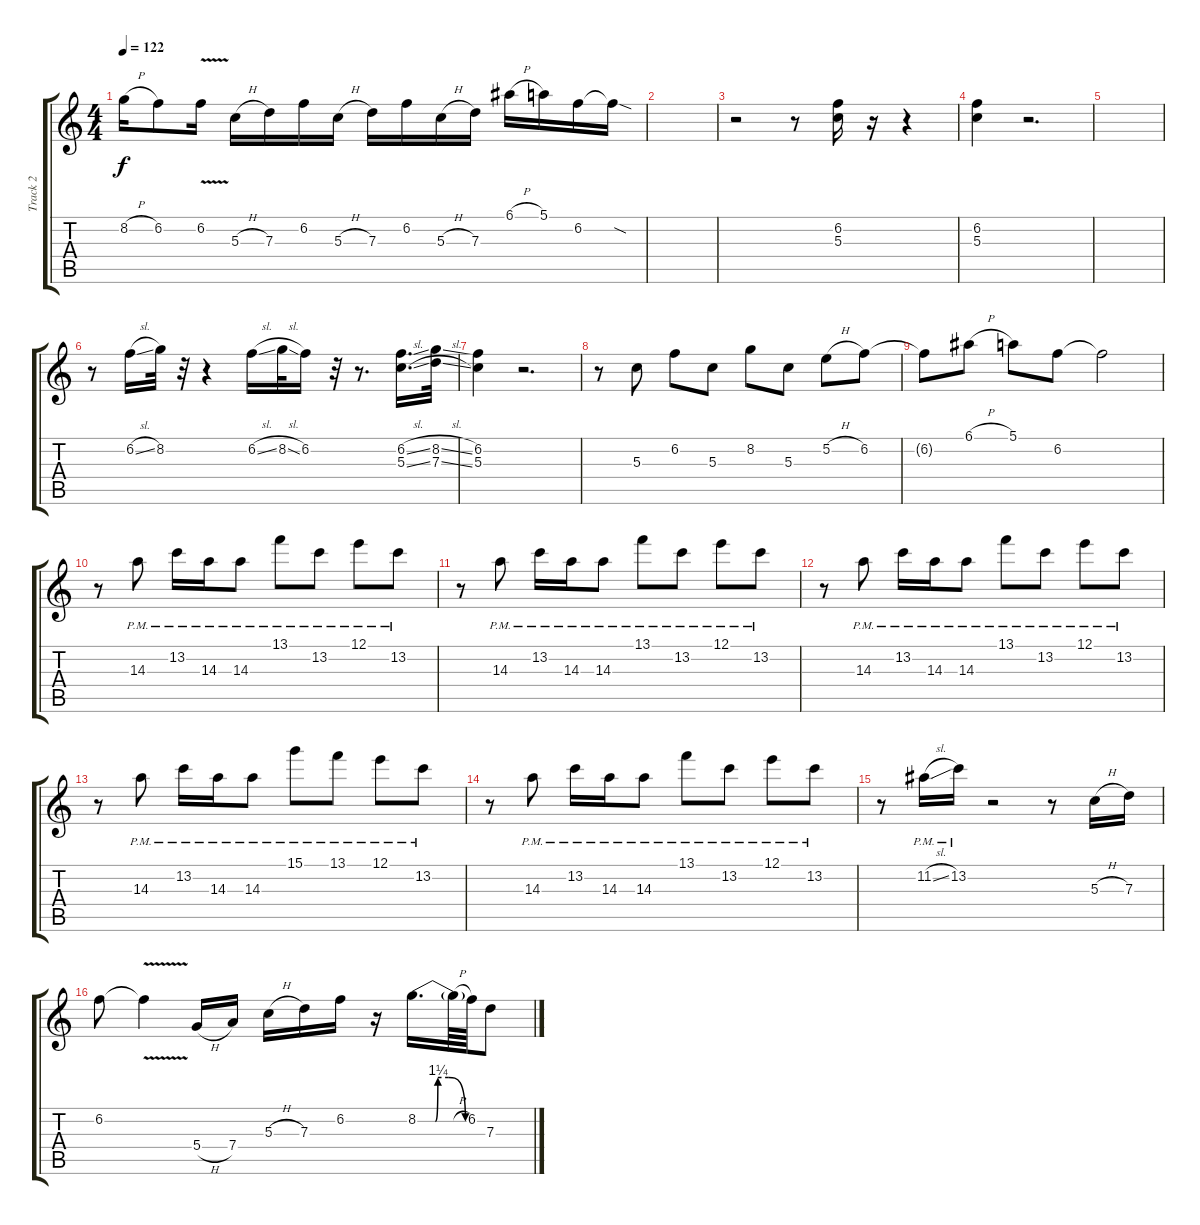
\track ("Track 2" "Track 2") {instrument overdrivenguitar}
\staff {score tabs}
\tuning (E4 B3 G3 D3 A2 E2) {hide}
\ts (4 4)
\tempo 122
\clef g2
\ks c
8.2{h}.16{dy f} 6.2.8 6.2{v}.16 5.3{h}.16 7.3.16 6.2.16 5.3{h}.16 7.3.16 6.2.16 5.3{h}.16 7.3.16 6.1{h}.16 5.1.16 6.2.16 6.2{sod t}.16 |
|
r.2{volume 13} r.8 (6.2 5.3).16 r.16 r.4 |
(6.2 5.3).4 r.2{d} |
|
r.8 6.2{sl}.16 8.2.32 r.32 r.4 6.2{sl}.16 8.2{sl}.32 6.2.16 r.32 r.8{d} (6.2{sl} 5.3{sl}).16{d} (8.2{sl} 7.3{sl}).32 |
(6.2 5.3).4 r.2{d} |
r.8 5.3.8 6.2.8 5.3.8 8.2.8 5.3.8 5.2{h}.8 6.2.8 |
6.2{t}.8 6.1{h}.8 5.1.8 6.2.8 6.2{t}.2 |
r.8 14.3{pm}.8 13.2{pm}.16 14.3{pm}.16 14.3{pm}.8 13.1{pm}.8 13.2{pm}.8 12.1{pm}.8 13.2{pm}.8 |
r.8 14.3{pm}.8 13.2{pm}.16 14.3{pm}.16 14.3{pm}.8 13.1{pm}.8 13.2{pm}.8 12.1{pm}.8 13.2{pm}.8 |
r.8 14.3{pm}.8 13.2{pm}.16 14.3{pm}.16 14.3{pm}.8 13.1{pm}.8 13.2{pm}.8 12.1{pm}.8 13.2{pm}.8 |
r.8 14.3{pm}.8 13.2{pm}.16 14.3{pm}.16 14.3{pm}.8 15.1{pm}.8 13.1{pm}.8 12.1{pm}.8 13.2{pm}.8 |
r.8 14.3{pm}.8 13.2{pm}.16 14.3{pm}.16 14.3{pm}.8 13.1{pm}.8 13.2{pm}.8 12.1{pm}.8 13.2{pm}.8 |
r.8 11.2{sl pm}.16 13.2{pm}.16 r.2 r.8 5.3{h}.16 7.3.16 |
6.2.8 6.2{v t}.4 5.4{h}.16 7.4.16 5.3{h}.16 7.3.16 6.2.16 r.16 8.2{be (custom 0 0 14 0 21 0 24 5 37 5 57 0 60 0)}.16{d} 8.2{h t}.64 6.2.64 7.3.8
